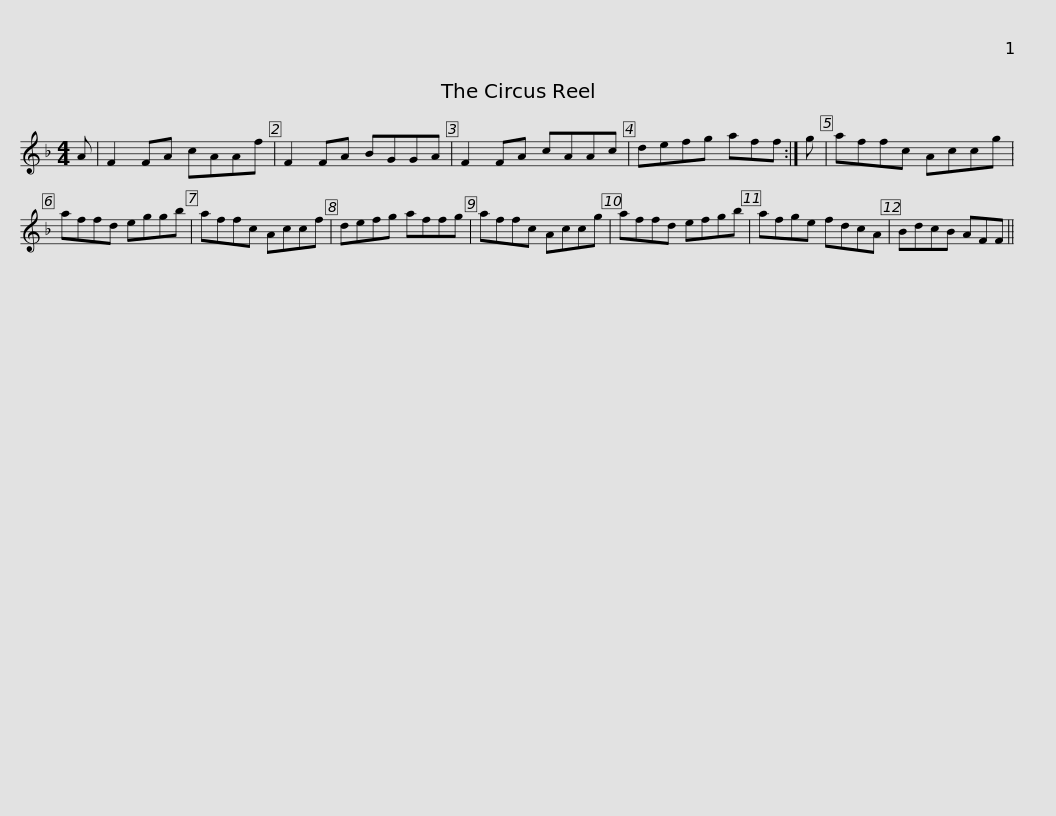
X:1
L:1/8
M:4/4
I:linebreak $
K:F
V:1 treble
V:1
 A | F2 FA cAAf | F2 FA BGGA | F2 FA cAAc | defg aff :| %5
 g | affc Accg |$ affd eggb | affc Accf | defg affg | %10
 affc Accg | affd efgb |$ afge fdcA | BdcB AFF || %14
